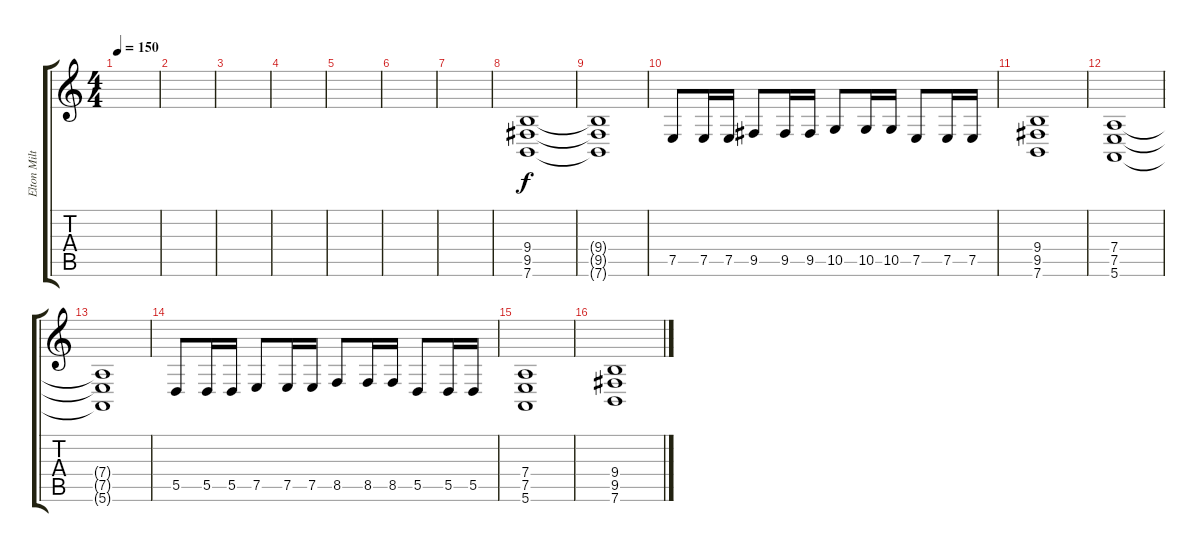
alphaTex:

\track ("Elton Milton" "Elton Milt") {instrument lead1square}
\staff {score tabs}
\tuning (E4 B3 G3 D3 A2 E2) {hide}
\ts (4 4)
\tempo 150
\clef g2
\ks c
|
|
|
|
|
|
|
(9.4 9.5 7.6).1 |
(9.4{t} 9.5{t} 7.6{t}).1 |
7.5.8 7.5.16 7.5.16 9.5.8 9.5.16 9.5.16 10.5.8 10.5.16 10.5.16 7.5.8 7.5.16 7.5.16 |
(9.4 9.5 7.6).1 |
(7.4 7.5 5.6).1 |
(7.4{t} 7.5{t} 5.6{t}).1 |
5.5.8 5.5.16 5.5.16 7.5.8 7.5.16 7.5.16 8.5.8 8.5.16 8.5.16 5.5.8 5.5.16 5.5.16 |
(7.4 7.5 5.6).1 |
(9.4 9.5 7.6).1
